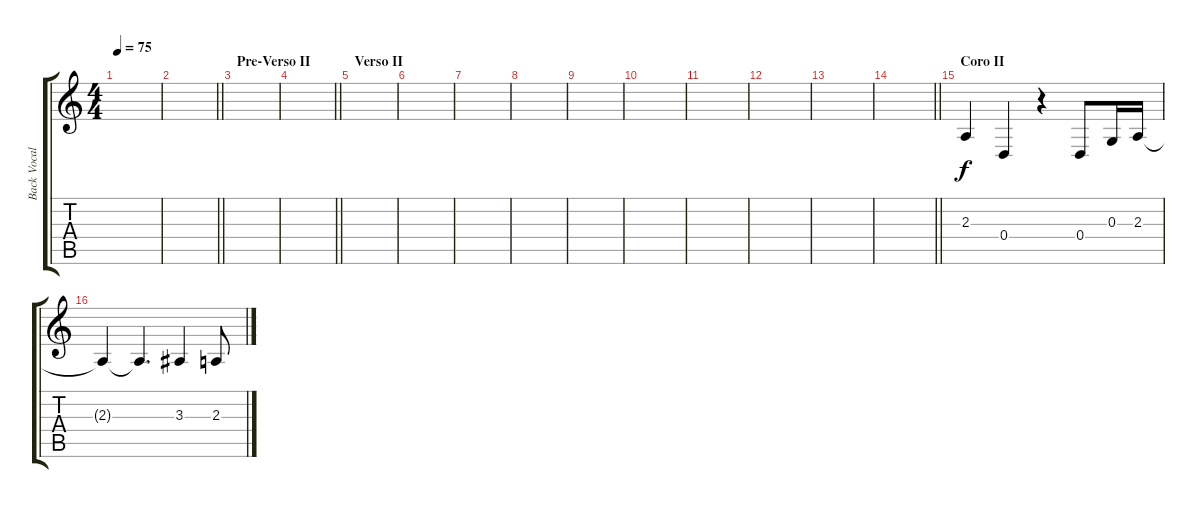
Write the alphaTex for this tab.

\track ("Back Vocal" "Back Vocal") {instrument sopranosax}
\staff {score tabs}
\tuning (E4 B3 G3 D3 A2 E2) {hide}
\ts (4 4)
\tempo 75
\clef g2
\ks c
|
\barLineRight lightlight
|
\section ("" "Pre-Verso II")
|
\barLineRight lightlight
|
\section ("" "Verso II")
|
|
|
|
|
|
|
|
|
\barLineRight lightlight
|
\section ("" "Coro II")
2.3.4 0.4.4 r.4 0.4.8 0.3.16 2.3.16 |
2.3{t}.4 2.3{t}.4{d} 3.3.4 2.3.8
